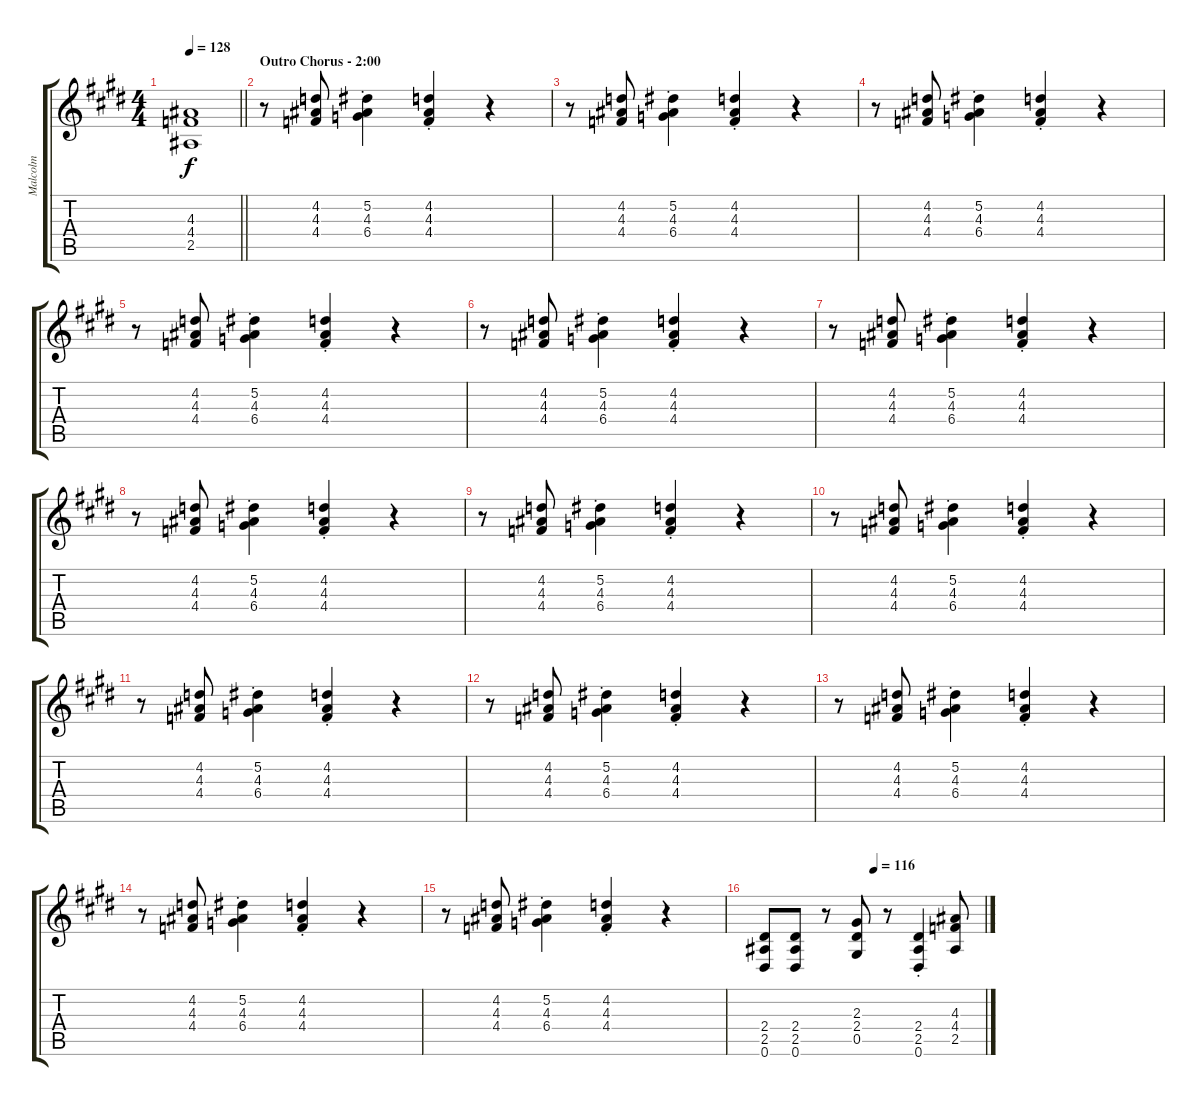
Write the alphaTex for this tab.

\track ("Malcolm" "Malcolm") {instrument distortionguitar}
\staff {score tabs}
\tuning (Eb4 Bb3 Gb3 Db3 Ab2 Eb2) {hide}
\ts (4 4)
\tempo 128
\clef g2
\barLineRight lightlight
\ks e
(4.3{t} 4.4{t} 2.5{t}).1{dy f} |
\section ("" "Outro Chorus - 2:00")
r.8 (4.2 4.3 4.4).8 (5.2{st} 4.3{st} 6.4{st}).4 (4.2{st} 4.3{st} 4.4{st}).4 r.4 |
r.8 (4.2 4.3 4.4).8 (5.2{st} 4.3{st} 6.4{st}).4 (4.2{st} 4.3{st} 4.4{st}).4 r.4 |
r.8 (4.2 4.3 4.4).8 (5.2{st} 4.3{st} 6.4{st}).4 (4.2{st} 4.3{st} 4.4{st}).4 r.4 |
r.8 (4.2 4.3 4.4).8 (5.2{st} 4.3{st} 6.4{st}).4 (4.2{st} 4.3{st} 4.4{st}).4 r.4 |
r.8 (4.2 4.3 4.4).8 (5.2{st} 4.3{st} 6.4{st}).4 (4.2{st} 4.3{st} 4.4{st}).4 r.4 |
r.8 (4.2 4.3 4.4).8 (5.2{st} 4.3{st} 6.4{st}).4 (4.2{st} 4.3{st} 4.4{st}).4 r.4 |
r.8 (4.2 4.3 4.4).8 (5.2{st} 4.3{st} 6.4{st}).4 (4.2{st} 4.3{st} 4.4{st}).4 r.4 |
r.8 (4.2 4.3 4.4).8 (5.2{st} 4.3{st} 6.4{st}).4 (4.2{st} 4.3{st} 4.4{st}).4 r.4 |
r.8 (4.2 4.3 4.4).8 (5.2{st} 4.3{st} 6.4{st}).4 (4.2{st} 4.3{st} 4.4{st}).4 r.4 |
r.8 (4.2 4.3 4.4).8 (5.2{st} 4.3{st} 6.4{st}).4 (4.2{st} 4.3{st} 4.4{st}).4 r.4 |
r.8 (4.2 4.3 4.4).8 (5.2{st} 4.3{st} 6.4{st}).4 (4.2{st} 4.3{st} 4.4{st}).4 r.4 |
r.8 (4.2 4.3 4.4).8 (5.2{st} 4.3{st} 6.4{st}).4 (4.2{st} 4.3{st} 4.4{st}).4 r.4 |
r.8 (4.2 4.3 4.4).8 (5.2{st} 4.3{st} 6.4{st}).4 (4.2{st} 4.3{st} 4.4{st}).4 r.4 |
r.8 (4.2 4.3 4.4).8 (5.2{st} 4.3{st} 6.4{st}).4 (4.2{st} 4.3{st} 4.4{st}).4 r.4 |
\tempo (116 0.5)
(2.4 2.5 0.6).8 (2.4 2.5 0.6).8 r.8 (2.3 2.4 0.5).8 r.8 (2.4{st} 2.5{st} 0.6{st}).4 (4.3 4.4 2.5).8
